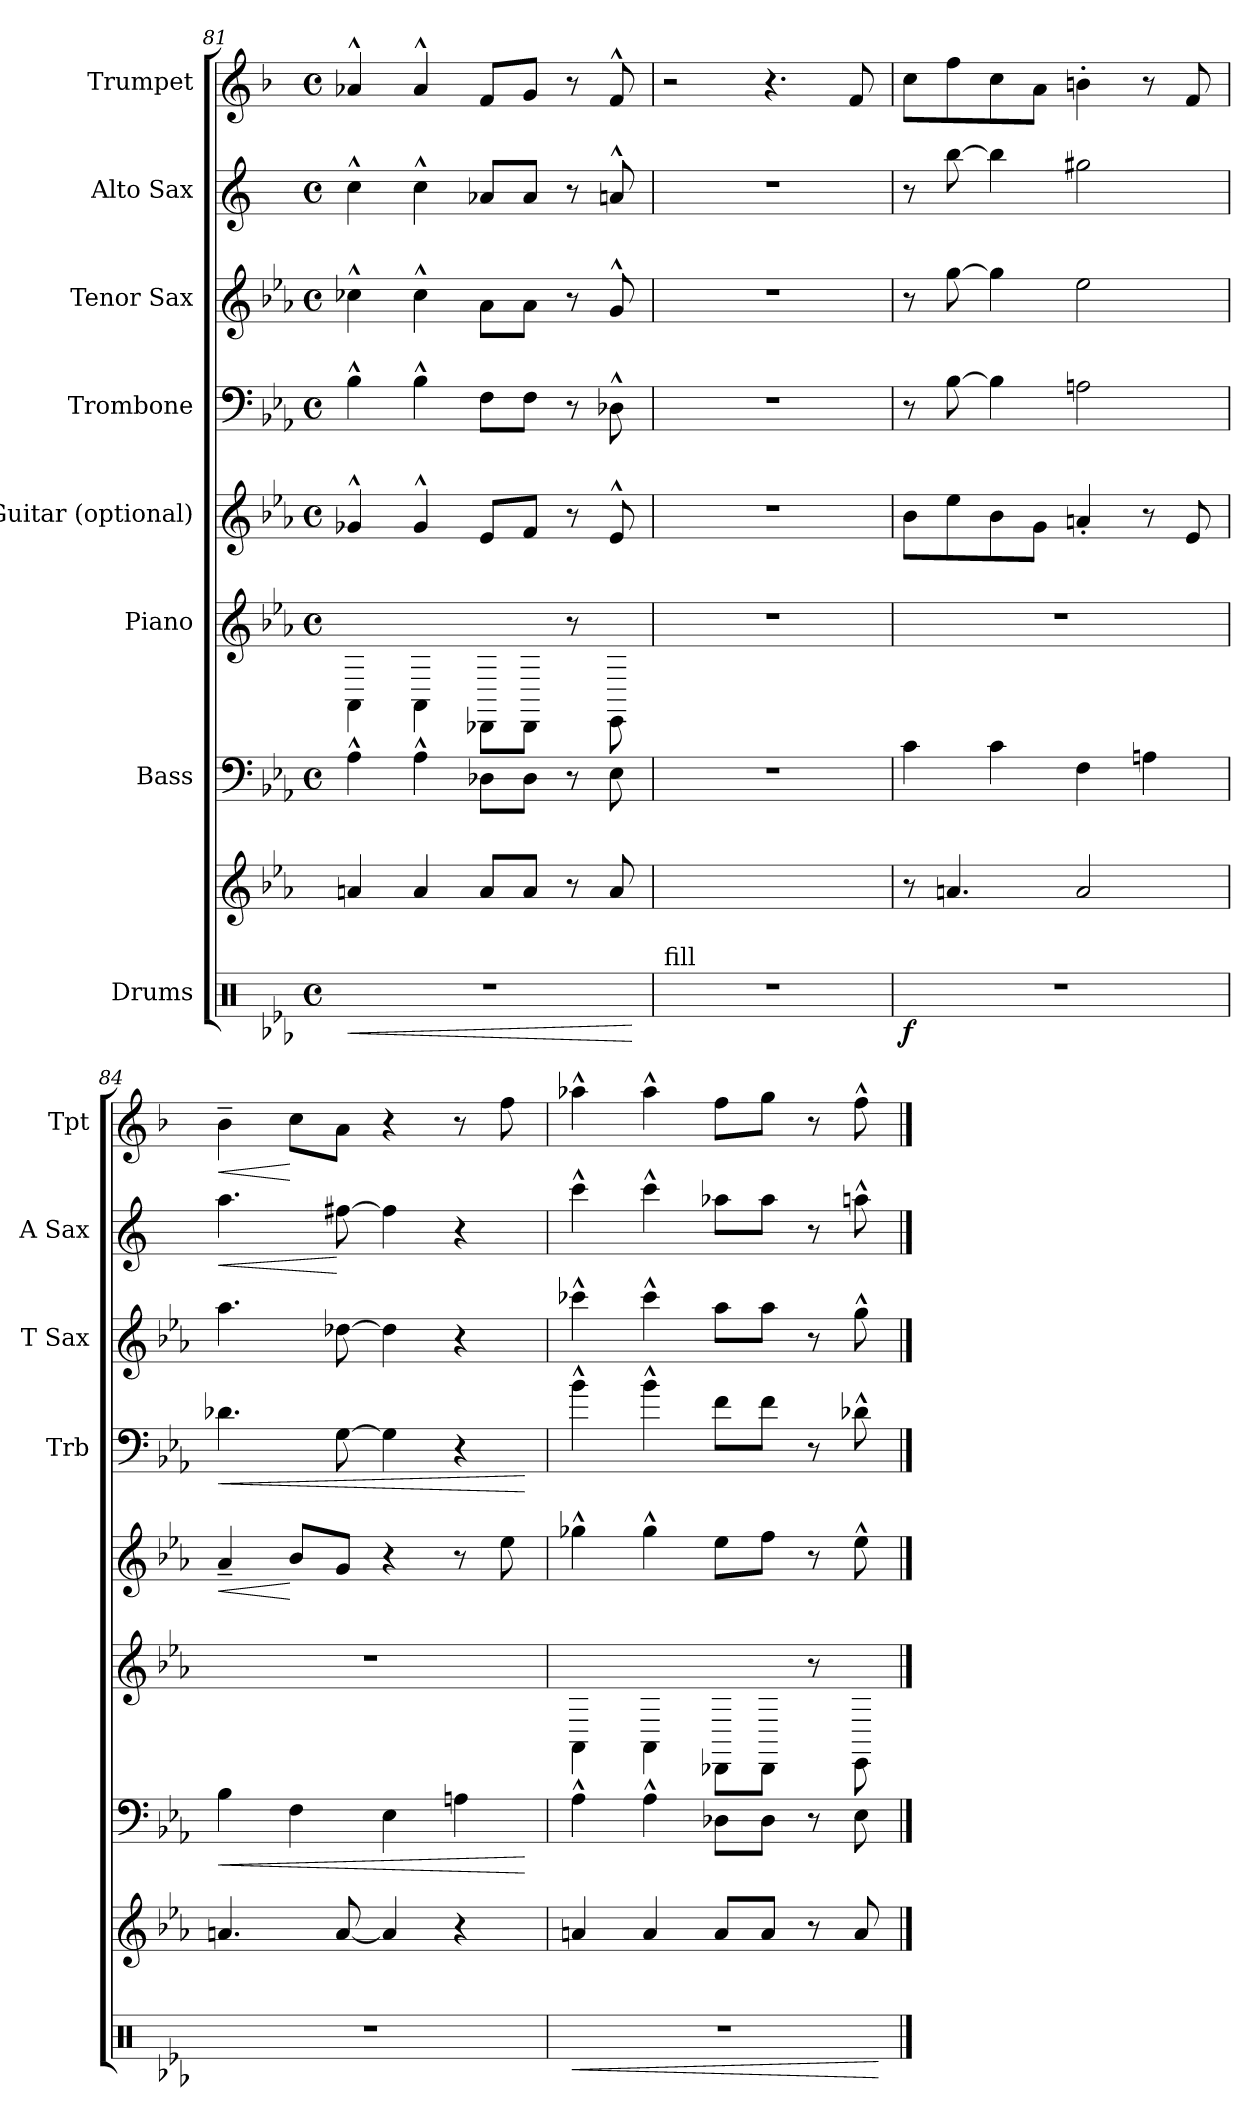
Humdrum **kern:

**kern	**dynam	**kern	**kern	**dynam	**kern	**kern	**dynam	**kern	**dynam	**kern	**kern	**dynam	**kern	**dynam
*part9	*part9	*part8	*part7	*part7	*part6	*part5	*part5	*part4	*part4	*part3	*part2	*part2	*part1	*part1
*staff9	*staff9	*staff8	*staff7	*staff7	*staff6	*staff5	*staff5	*staff4	*staff4	*staff3	*staff2	*staff2	*staff1	*staff1
*I"Drums	*	*	*I"Bass	*	*I"Piano	*I"Guitar (optional)	*	*I"Trombone	*	*I"Tenor Sax	*I"Alto Sax	*	*I"Trumpet	*
*	*	*	*	*	*	*	*	*I'Trb	*	*I'T Sax	*I'A Sax	*	*I'Tpt	*
*clefX	*	*	*clefF4	*	*clefG2	*clefG2	*	*clefF4	*	*clefG2	*clefG2	*	*clefG2	*
*	*	*	*ITrd7c12	*	*	*ITrd7c12	*	*	*	*ITrd8c14	*ITrd5c9	*	*ITrd1c2	*
*k[b-e-a-]	*	*k[b-e-a-]	*k[b-e-a-]	*	*k[b-e-a-]	*k[b-e-a-]	*	*k[b-e-a-]	*	*k[b-e-a-]	*k[b-e-a-]	*	*k[b-e-a-]	*
*E-:	*	*E-:	*E-:	*	*E-:	*E-:	*	*E-:	*	*E-:	*E-:	*	*E-:	*
*M4/4	*	*	*M4/4	*	*M4/4	*M4/4	*	*M4/4	*	*M4/4	*M4/4	*	*M4/4	*
*met(c)	*	*	*met(c)	*	*met(c)	*met(c)	*	*met(c)	*	*met(c)	*met(c)	*	*met(c)	*
=81	=81	=81	=81	=81	=81	=81	=81	=81	=81	=81	=81	=81	=81	=81
!	!LO:HP:b	!	!	!	!	!	!	!	!	!	!	!	!	!
1r	<	4an/	4AA-i^^>\	.	4AA-\	4G-X^^>/	.	4B-^^>\	.	4c-X^^>\	4e-^^>\	.	4g-X^^>/	.
.	.	4a/	4AA-^^>\	.	4AA-\	4G-^^>/	.	4B-^^>\	.	4c-^^>\	4e-^^>\	.	4g-^^>/	.
.	.	8a/L	8DD-X\L	.	8DD-X\L	8E-/L	.	8F\L	.	8A-\L	8c-X/L	.	8e-/L	.
.	.	8a/J	8DD-\J	.	8DD-\J	8F/J	.	8F\J	.	8A-\J	8c-/J	.	8f/J	.
.	.	8r	8r	.	8r	8r	.	8r	.	8r	8r	.	8r	.
.	.	8a/	8EE-\	.	8EE-\	8E-^^>/	.	8D-X^^>\	.	8G^^>/	8cn^^>/	.	8e-^^>/	.
.	[	.	.	.	.	.	.	.	.	.	.	.	.	.
=82	=82	=82	=82	=82	=82	=82	=82	=82	=82	=82	=82	=82	=82	=82
!LO:TX:a:t=fill	!	!	!	!	!	!	!	!	!	!	!	!	!	!
1r	.	1ryy	1r	.	1r	1r	.	1r	.	1r	1r	.	2r	.
.	.	.	.	.	.	.	.	.	.	.	.	.	4.r	.
.	.	.	.	.	.	.	.	.	.	.	.	.	8e-/	.
!!LO:PB:g=z
=83	=83	=83	=83	=83	=83	=83	=83	=83	=83	=83	=83	=83	=83	=83
!	!LO:DY:b	!	!	!	!	!	!	!	!	!	!	!	!	!
1r	f	8r	4C\	.	1r	8B-\L	.	8r	.	8r	8r	.	8b-\L	.
.	.	4.an/	.	.	.	8e-\	.	[8B-\	.	[8g\	[8dd\	.	8ee-\	.
.	.	.	4C\	.	.	8B-\	.	4B-\]	.	4g\]	4dd\]	.	8b-\	.
.	.	.	.	.	.	8G\J	.	.	.	.	.	.	8g\J	.
.	.	2a/	4FF\	.	.	4An'>/	.	2An\	.	2e-\	2bn\	.	4an'>\	.
.	.	.	4AAn\	.	.	8r	.	.	.	.	.	.	8r	.
.	.	.	.	.	.	8E-/	.	.	.	.	.	.	8e-/	.
=84	=84	=84	=84	=84	=84	=84	=84	=84	=84	=84	=84	=84	=84	=84
!	!	!	!	!LO:HP:b	!	!	!LO:HP:b	!	!LO:HP:b	!	!	!LO:HP:b	!	!LO:HP:b
1r	.	4.an/	4BB-\	<	1r	4A-i~</	<	4.d-X\	<	4.a-\	4.cc\	<	4a-i~>\	<
.	.	.	4FF\	.	.	8B-/L	[	.	.	.	.	.	8b-\L	[
.	.	[8a/	.	.	.	8G/J	.	[8G\	.	[8d-X\	[8an\	[	8g\J	.
.	.	4a/]	4EE-\	.	.	4r	.	4G\]	.	4d-\]	4a\]	.	4r	.
.	.	4r	4AAn\	.	.	8r	.	4r	.	4r	4r	.	8r	.
.	.	.	.	.	.	8e-\	.	.	.	.	.	.	8ee-\	.
.	.	.	.	[	.	.	.	.	[	.	.	.	.	.
=85	=85	=85	=85	=85	=85	=85	=85	=85	=85	=85	=85	=85	=85	=85
!	!LO:HP:b	!	!	!	!	!	!	!	!	!	!	!	!	!
1r	<	4an/	4AA-i^^>\	.	4AA-\	4g-X^^>\	.	4b-^^>\	.	4cc-X^^>\	4ee-^^>\	.	4gg-X^^>\	.
.	.	4a/	4AA-^^>\	.	4AA-\	4g-^^>\	.	4b-^^>\	.	4cc-^^>\	4ee-^^>\	.	4gg-^^>\	.
.	.	8a/L	8DD-X\L	.	8DD-X\L	8e-\L	.	8f\L	.	8a-\L	8cc-X\L	.	8ee-\L	.
.	.	8a/J	8DD-\J	.	8DD-\J	8f\J	.	8f\J	.	8a-\J	8cc-\J	.	8ff\J	.
.	.	8r	8r	.	8r	8r	.	8r	.	8r	8r	.	8r	.
.	.	8a/	8EE-\	.	8EE-\	8e-^^>\	.	8d-X^^>\	.	8g^^>\	8ccn^^>\	.	8ee-^^>\	.
.	[	.	.	.	.	.	.	.	.	.	.	.	.	.
==	==	==	==	==	==	==	==	==	==	==	==	==	==	==
*-	*-	*-	*-	*-	*-	*-	*-	*-	*-	*-	*-	*-	*-	*-
